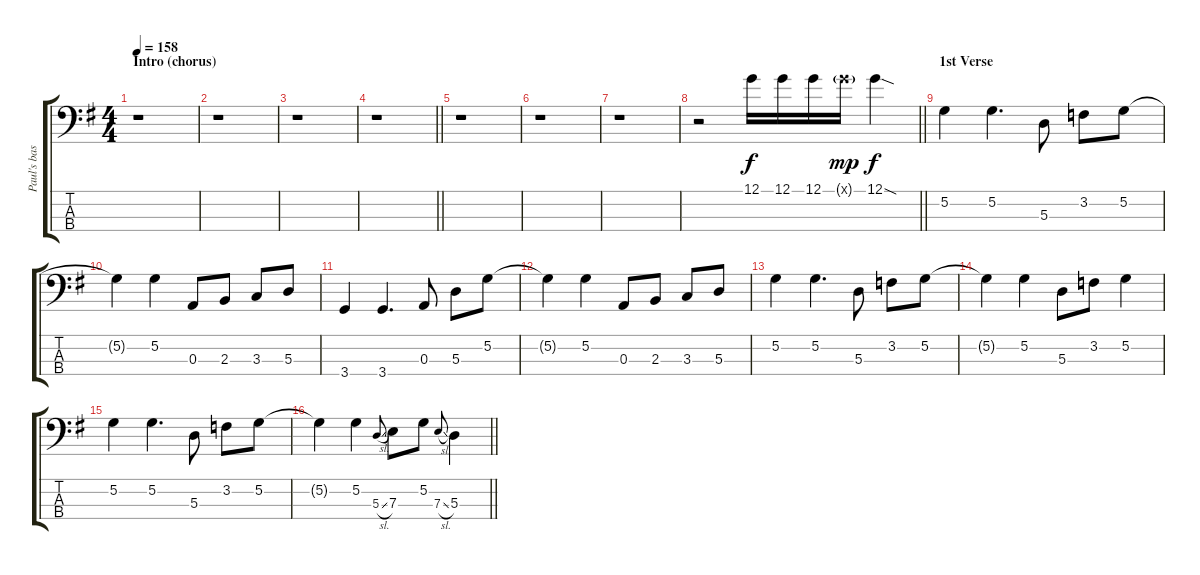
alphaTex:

\track ("Paul's bass" "Paul's bas") {instrument electricbasspick}
\staff {score tabs}
\tuning (G2 D2 A1 E1) {hide}
\ts (4 4)
\section ("" "Intro (chorus)")
\tempo 158
\clef f4
\ks g
r.1{dy f instrument electricbasspick} |
r.1 |
r.1 |
\barLineRight lightlight
r.1 |
\section ("" "")
r.1 |
r.1 |
r.1 |
\barLineRight lightlight
r.2 12.1.16 12.1.16 12.1.16 12.1{g x}.16{dy mp} 12.1{sod}.4{dy f} |
\section ("" "1st Verse")
5.2.4 5.2.4{d} 5.3.8 3.2.8 5.2.8 |
5.2{t}.4 5.2.4 0.3.8 2.3.8 3.3.8 5.3.8 |
3.4.4 3.4.4{d} 0.3.8 5.3.8 5.2.8 |
5.2{t}.4 5.2.4 0.3.8 2.3.8 3.3.8 5.3.8 |
5.2.4 5.2.4{d} 5.3.8 3.2.8 5.2.8 |
5.2{t}.4 5.2.4 5.3.8 3.2.8 5.2.4 |
5.2.4 5.2.4{d} 5.3.8 3.2.8 5.2.8 |
\barLineRight lightlight
5.2{t}.4 5.2.4 5.3{sl}.8{gr onbeat} 7.3.8 5.2.8 7.3{sl}.8{gr onbeat} 5.3.4
